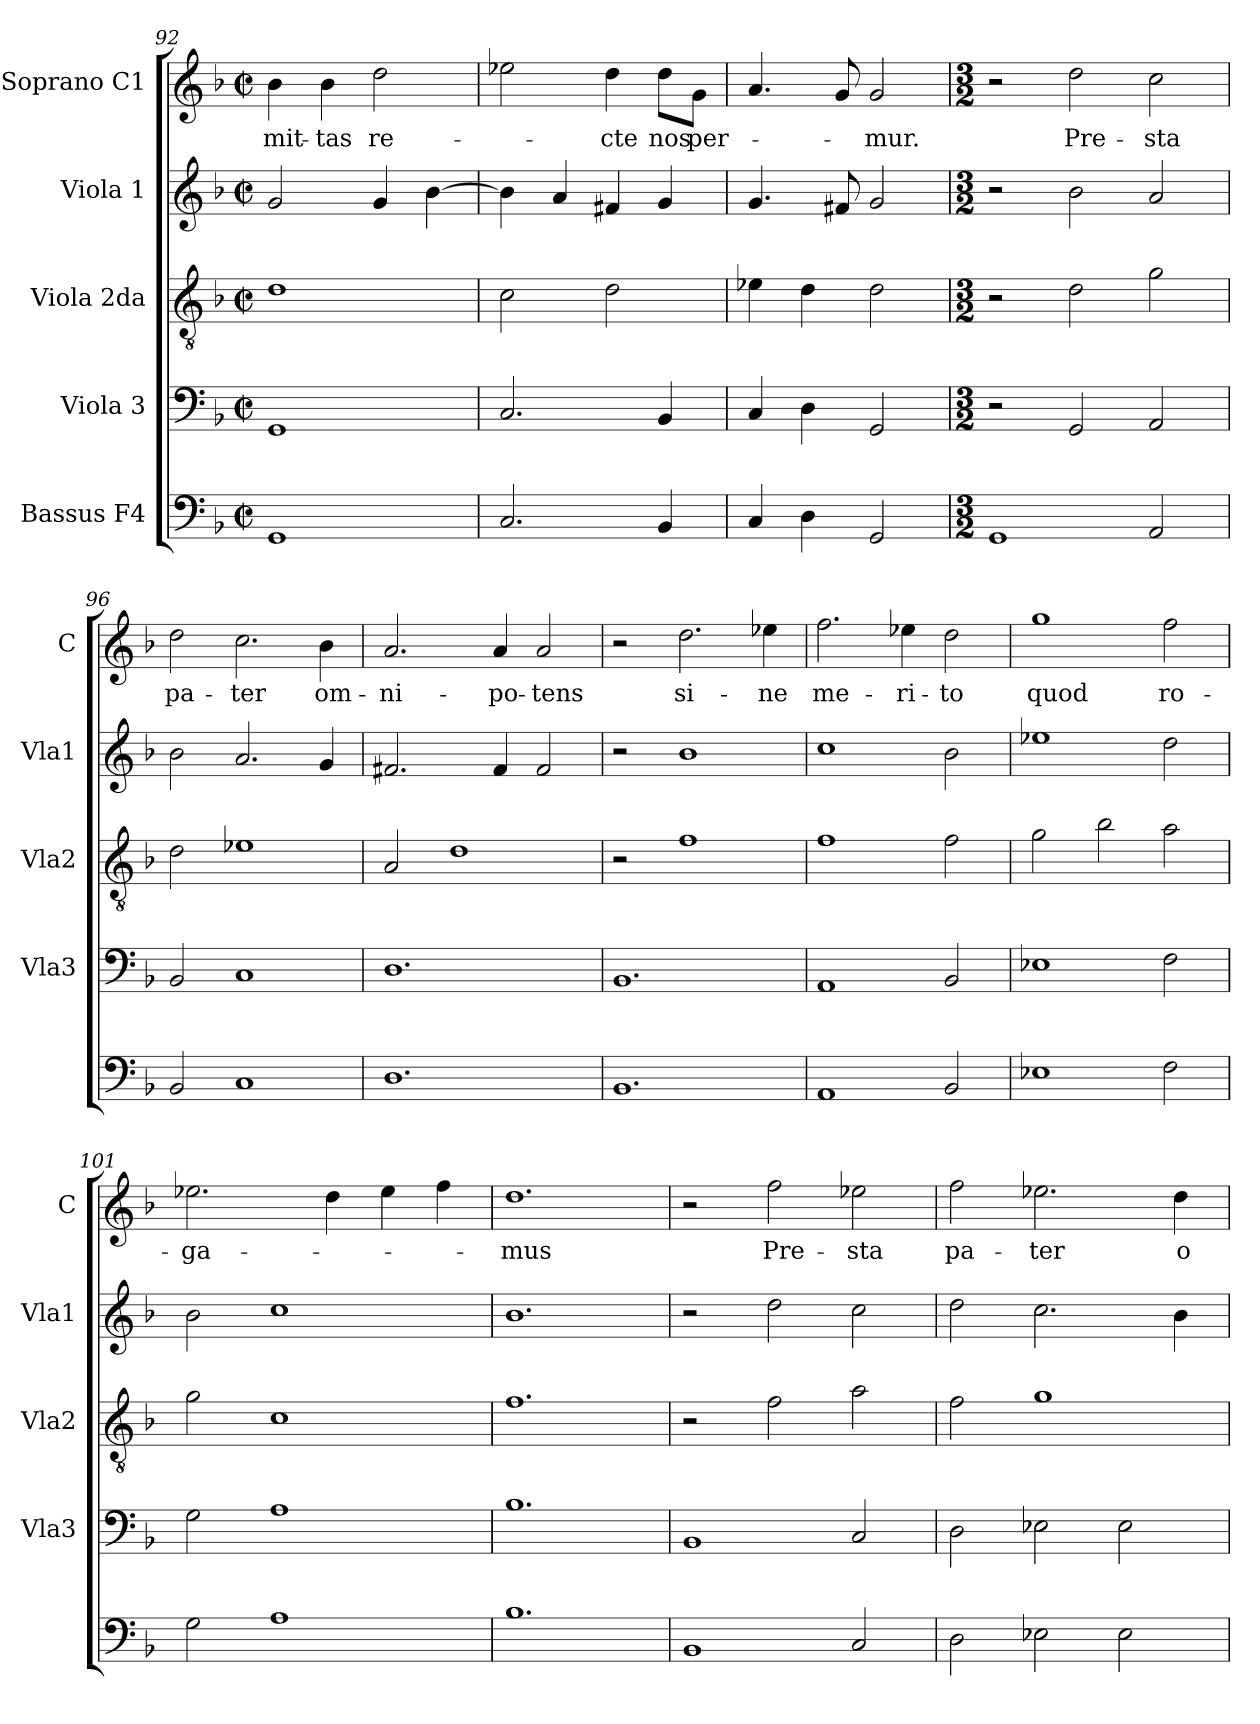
**kern	**kern	**kern	**kern	**kern	**text
*part5	*part4	*part3	*part2	*part1	*part1
*staff5	*staff4	*staff3	*staff2	*staff1	*staff1
*I"Bassus F4	*I"Viola 3	*I"Viola 2da	*I"Viola 1	*I"Soprano C1	*
*	*I'Vla3	*I'Vla2	*I'Vla1	*I'C	*
*clefF4	*clefF4	*clefGv2	*clefG2	*clefG2	*
*k[b-]	*k[b-]	*k[b-]	*k[b-]	*k[b-]	*
*F:	*F:	*F:	*F:	*F:	*
*M2/2	*M2/2	*M2/2	*M2/2	*M2/2	*
*met(c|)	*met(c|)	*met(c|)	*met(c|)	*met(c|)	*
=92	=92	=92	=92	=92	=92
!	!	!	!	!	!LO:LY:b
1GG	1GG	1d	2g/	4b-\	-mit-
!	!	!	!	!	!LO:LY:b
.	.	.	.	4b-\	-tas
!	!	!	!	!	!LO:LY:b
.	.	.	4g/	2dd\	re-
.	.	.	[4b-\	.	.
!!LO:PB:g=z
=93	=93	=93	=93	=93	=93
2.C/	2.C/	2c\	4b-\]	2ee-X\	.
.	.	.	4a/	.	.
!	!	!	!	!	!LO:LY:b
.	.	2d\	4f#X/	4dd\	-cte
!	!	!	!	!	!LO:LY:b
4BB-/	4BB-/	.	4g/	8dd\L	nos
!	!	!	!	!	!LO:LY:b
.	.	.	.	8g\J	per-
=94	=94	=94	=94	=94	=94
4C/	4C/	4e-X\	4.g/	4.a/	.
4D\	4D\	4d\	.	.	.
.	.	.	8f#X/	8g/	.
!	!	!	!	!	!LO:LY:b
2GG/	2GG/	2d\	2g/	2g/	-mur.
=95	=95	=95	=95	=95	=95
*M3/2	*M3/2	*M3/2	*M3/2	*M3/2	*
1GG	2r	2r	2r	2r	.
!	!	!	!	!	!LO:LY:b
.	2GG/	2d\	2b-\	2dd\	Pre-
!	!	!	!	!	!LO:LY:b
2AA/	2AA/	2g\	2a/	2cc\	-sta
=96	=96	=96	=96	=96	=96
!	!	!	!	!	!LO:LY:b
2BB-/	2BB-/	2d\	2b-\	2dd\	pa-
!	!	!	!	!	!LO:LY:b
1C	1C	1e-X	2.a/	2.cc\	-ter
!	!	!	!	!	!LO:LY:b
.	.	.	4g/	4b-\	om-
=97	=97	=97	=97	=97	=97
!	!	!	!	!	!LO:LY:b
1.D	1.D	2A/	2.f#X/	2.a/	-ni-
.	.	1d	.	.	.
!	!	!	!	!	!LO:LY:b
.	.	.	4f#/	4a/	-po-
!	!	!	!	!	!LO:LY:b
.	.	.	2f#/	2a/	-tens
!!LO:LB:g=z
=98	=98	=98	=98	=98	=98
1.BB-	1.BB-	2r	2r	2r	.
!	!	!	!	!	!LO:LY:b
.	.	1f	1b-	2.dd\	si-
!	!	!	!	!	!LO:LY:b
.	.	.	.	4ee-X\	-ne
=99	=99	=99	=99	=99	=99
!	!	!	!	!	!LO:LY:b
1AA	1AA	1f	1cc	2.ff\	me-
!	!	!	!	!	!LO:LY:b
.	.	.	.	4ee-X\	-ri-
!	!	!	!	!	!LO:LY:b
2BB-/	2BB-/	2f\	2b-\	2dd\	-to
=100	=100	=100	=100	=100	=100
!	!	!	!	!	!LO:LY:b
1E-X	1E-X	2g\	1ee-X	1gg	quod
.	.	2b-\	.	.	.
!	!	!	!	!	!LO:LY:b
2F\	2F\	2a\	2dd\	2ff\	ro-
=101	=101	=101	=101	=101	=101
!	!	!	!	!	!LO:LY:b
2G\	2G\	2g\	2b-\	2.ee-X\	-ga-
1A	1A	1c	1cc	.	.
.	.	.	.	4dd\	.
.	.	.	.	4ee-\	.
.	.	.	.	4ff\	.
=102	=102	=102	=102	=102	=102
!	!	!	!	!	!LO:LY:b
1.B-	1.B-	1.f	1.b-	1.dd	-mus
=103	=103	=103	=103	=103	=103
1BB-	1BB-	2r	2r	2r	.
!	!	!	!	!	!LO:LY:b
.	.	2f\	2dd\	2ff\	Pre-
!	!	!	!	!	!LO:LY:b
2C/	2C/	2a\	2cc\	2ee-X\	-sta
=104	=104	=104	=104	=104	=104
!	!	!	!	!	!LO:LY:b
2D\	2D\	2f\	2dd\	2ff\	pa-
!	!	!	!	!	!LO:LY:b
2E-X\	2E-X\	1g	2.cc\	2.ee-X\	-ter
2E-\	2E-\	.	.	.	.
!	!	!	!	!	!LO:LY:b
.	.	.	4b-\	4dd\	o-
=	=	=	=	=	=
*-	*-	*-	*-	*-	*-
